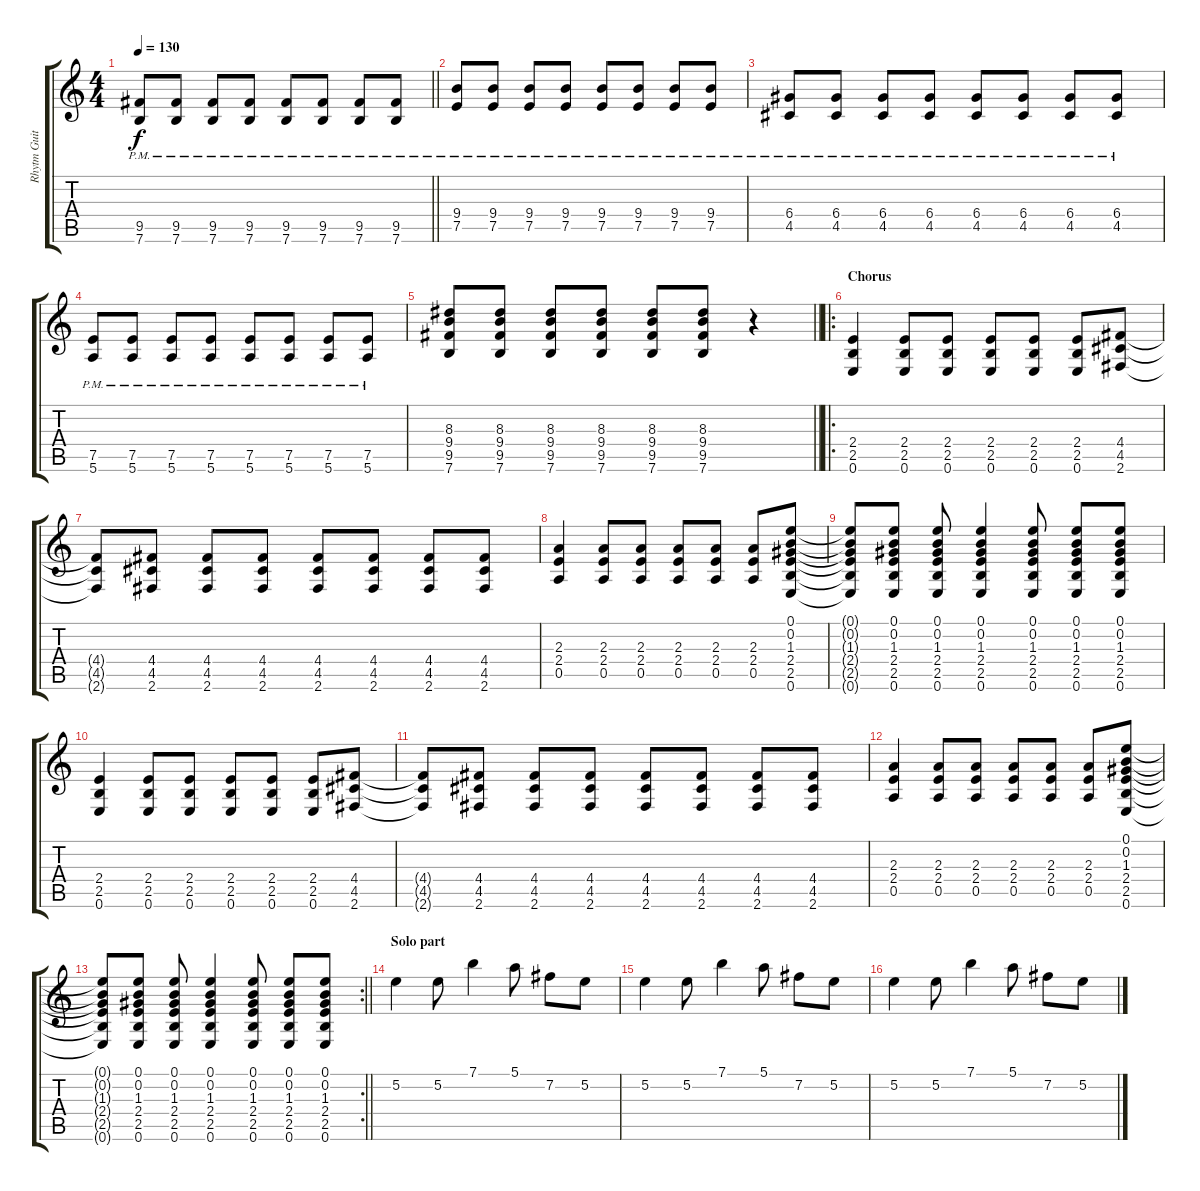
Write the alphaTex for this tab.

\track ("Rhytm Guitar" "Rhytm Guit") {instrument acousticguitarsteel}
\staff {score tabs}
\tuning (E4 B3 G3 D3 A2 E2) {hide}
\ts (4 4)
\tempo 130
\clef g2
\barLineRight lightlight
\ks c
(9.5{pm} 7.6{pm}).8{dy f} (9.5{pm} 7.6{pm}).8 (9.5{pm} 7.6{pm}).8 (9.5{pm} 7.6{pm}).8 (9.5{pm} 7.6{pm}).8 (9.5{pm} 7.6{pm}).8 (9.5{pm} 7.6{pm}).8 (9.5{pm} 7.6{pm}).8 |
(9.4{pm} 7.5{pm}).8 (9.4{pm} 7.5{pm}).8 (9.4{pm} 7.5{pm}).8 (9.4{pm} 7.5{pm}).8 (9.4{pm} 7.5{pm}).8 (9.4{pm} 7.5{pm}).8 (9.4{pm} 7.5{pm}).8 (9.4{pm} 7.5{pm}).8 |
(6.4{pm} 4.5{pm}).8 (6.4{pm} 4.5{pm}).8 (6.4{pm} 4.5{pm}).8 (6.4{pm} 4.5{pm}).8 (6.4{pm} 4.5{pm}).8 (6.4{pm} 4.5{pm}).8 (6.4{pm} 4.5{pm}).8 (6.4{pm} 4.5{pm}).8 |
(7.5{pm} 5.6{pm}).8 (7.5{pm} 5.6{pm}).8 (7.5{pm} 5.6{pm}).8 (7.5{pm} 5.6{pm}).8 (7.5{pm} 5.6{pm}).8 (7.5{pm} 5.6{pm}).8 (7.5{pm} 5.6{pm}).8 (7.5{pm} 5.6{pm}).8 |
\barLineRight lightlight
(8.3 9.4 9.5 7.6).8 (8.3 9.4 9.5 7.6).8 (8.3 9.4 9.5 7.6).8 (8.3 9.4 9.5 7.6).8 (8.3 9.4 9.5 7.6).8 (8.3 9.4 9.5 7.6).8 r.4 |
\ro
\section ("" "Chorus")
(2.4 2.5 0.6).4 (2.4 2.5 0.6).8 (2.4 2.5 0.6).8 (2.4 2.5 0.6).8 (2.4 2.5 0.6).8 (2.4 2.5 0.6).8 (4.4 4.5 2.6).8 |
(4.4{t} 4.5{t} 2.6{t}).8 (4.4 4.5 2.6).8 (4.4 4.5 2.6).8 (4.4 4.5 2.6).8 (4.4 4.5 2.6).8 (4.4 4.5 2.6).8 (4.4 4.5 2.6).8 (4.4 4.5 2.6).8 |
(2.3 2.4 0.5).4 (2.3 2.4 0.5).8 (2.3 2.4 0.5).8 (2.3 2.4 0.5).8 (2.3 2.4 0.5).8 (2.3 2.4 0.5).8 (0.1 0.2 1.3 2.4 2.5 0.6).8 |
(0.1{t} 0.2{t} 1.3{t} 2.4{t} 2.5{t} 0.6{t}).8 (0.1 0.2 1.3 2.4 2.5 0.6).8 (0.1 0.2 1.3 2.4 2.5 0.6).8 (0.1 0.2 1.3 2.4 2.5 0.6).4 (0.1 0.2 1.3 2.4 2.5 0.6).8 (0.1 0.2 1.3 2.4 2.5 0.6).8 (0.1 0.2 1.3 2.4 2.5 0.6).8 |
(2.4 2.5 0.6).4 (2.4 2.5 0.6).8 (2.4 2.5 0.6).8 (2.4 2.5 0.6).8 (2.4 2.5 0.6).8 (2.4 2.5 0.6).8 (4.4 4.5 2.6).8 |
(4.4{t} 4.5{t} 2.6{t}).8 (4.4 4.5 2.6).8 (4.4 4.5 2.6).8 (4.4 4.5 2.6).8 (4.4 4.5 2.6).8 (4.4 4.5 2.6).8 (4.4 4.5 2.6).8 (4.4 4.5 2.6).8 |
(2.3 2.4 0.5).4 (2.3 2.4 0.5).8 (2.3 2.4 0.5).8 (2.3 2.4 0.5).8 (2.3 2.4 0.5).8 (2.3 2.4 0.5).8 (0.1 0.2 1.3 2.4 2.5 0.6).8 |
\rc 2
\barLineRight lightlight
(0.1{t} 0.2{t} 1.3{t} 2.4{t} 2.5{t} 0.6{t}).8 (0.1 0.2 1.3 2.4 2.5 0.6).8 (0.1 0.2 1.3 2.4 2.5 0.6).8 (0.1 0.2 1.3 2.4 2.5 0.6).4 (0.1 0.2 1.3 2.4 2.5 0.6).8 (0.1 0.2 1.3 2.4 2.5 0.6).8 (0.1 0.2 1.3 2.4 2.5 0.6).8 |
\section ("" "Solo part")
5.2.4 5.2.8 7.1.4 5.1.8 7.2.8 5.2.8 |
5.2.4 5.2.8 7.1.4 5.1.8 7.2.8 5.2.8 |
5.2.4 5.2.8 7.1.4 5.1.8 7.2.8 5.2.8
